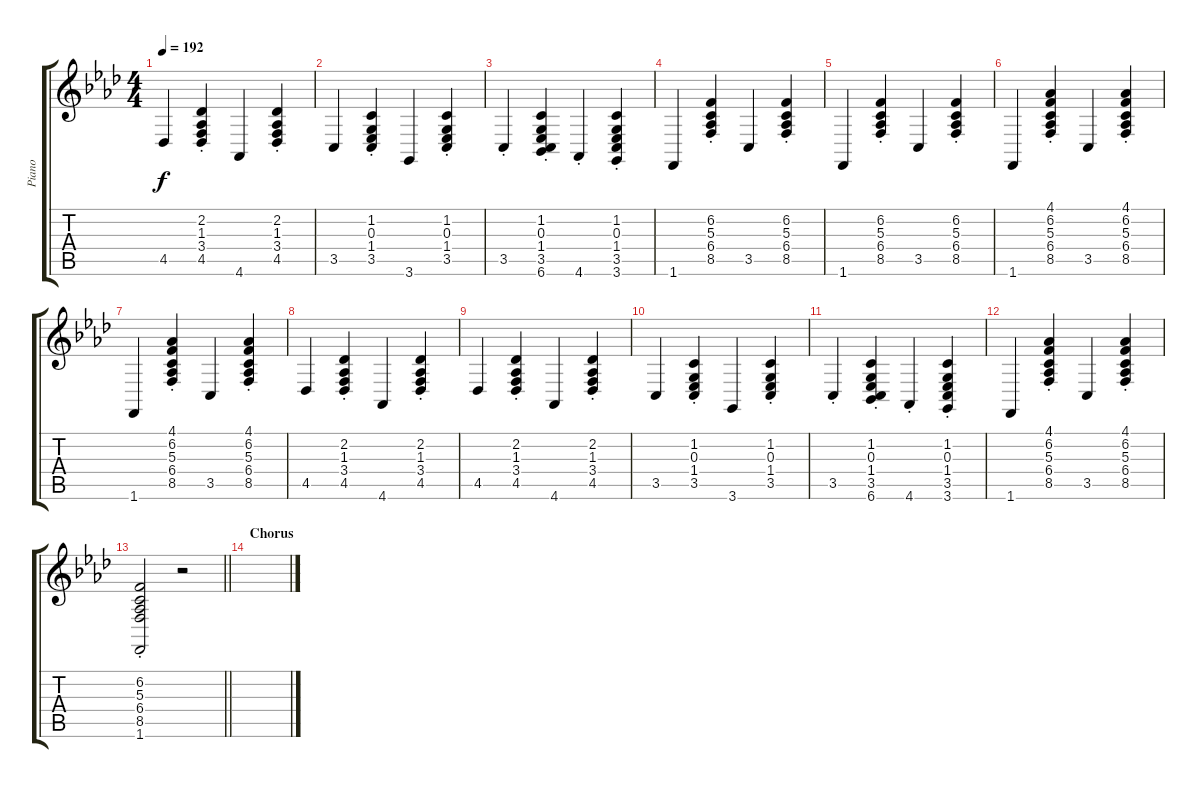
\track ("Piano" "Piano") {instrument acousticgrandpiano}
\staff {score tabs}
\tuning (E4 B3 G3 D3 A2 E2) {hide}
\ts (4 4)
\tempo 192
\clef g2
\ks ab
4.5.4{dy f} (2.2{st} 1.3{st} 3.4{st} 4.5{st}).4 4.6.4 (2.2{st} 1.3{st} 3.4{st} 4.5{st}).4 |
3.5.4 (1.2{st} 0.3{st} 1.4{st} 3.5{st}).4 3.6.4 (1.2{st} 0.3{st} 1.4{st} 3.5{st}).4 |
3.5{st}.4 (1.2{st} 0.3{st} 1.4{st} 3.5{st} 6.6{st}).4 4.6{st}.4 (1.2{st} 0.3{st} 1.4{st} 3.5{st} 3.6{st}).4 |
1.6.4 (6.2{st} 5.3{st} 6.4{st} 8.5{st}).4 3.5.4 (6.2{st} 5.3{st} 6.4{st} 8.5{st}).4 |
1.6.4 (6.2{st} 5.3{st} 6.4{st} 8.5{st}).4 3.5.4 (6.2{st} 5.3{st} 6.4{st} 8.5{st}).4 |
1.6.4 (4.1{st} 6.2{st} 5.3{st} 6.4{st} 8.5{st}).4 3.5.4 (4.1{st} 6.2{st} 5.3{st} 6.4{st} 8.5{st}).4 |
1.6.4 (4.1{st} 6.2{st} 5.3{st} 6.4{st} 8.5{st}).4 3.5.4 (4.1{st} 6.2{st} 5.3{st} 6.4{st} 8.5{st}).4 |
4.5.4 (2.2{st} 1.3{st} 3.4{st} 4.5{st}).4 4.6.4 (2.2{st} 1.3{st} 3.4{st} 4.5{st}).4 |
4.5.4 (2.2{st} 1.3{st} 3.4{st} 4.5{st}).4 4.6.4 (2.2{st} 1.3{st} 3.4{st} 4.5{st}).4 |
3.5.4 (1.2{st} 0.3{st} 1.4{st} 3.5{st}).4 3.6.4 (1.2{st} 0.3{st} 1.4{st} 3.5{st}).4 |
3.5{st}.4 (1.2{st} 0.3{st} 1.4{st} 3.5{st} 6.6{st}).4 4.6{st}.4 (1.2{st} 0.3{st} 1.4{st} 3.5{st} 3.6{st}).4 |
1.6.4 (4.1{st} 6.2{st} 5.3{st} 6.4{st} 8.5{st}).4 3.5.4 (4.1{st} 6.2{st} 5.3{st} 6.4{st} 8.5{st}).4 |
\barLineRight lightlight
(6.2{st} 5.3{st} 6.4{st} 8.5{st} 1.6{st}).2 r.2 |
\section ("" "Chorus")
